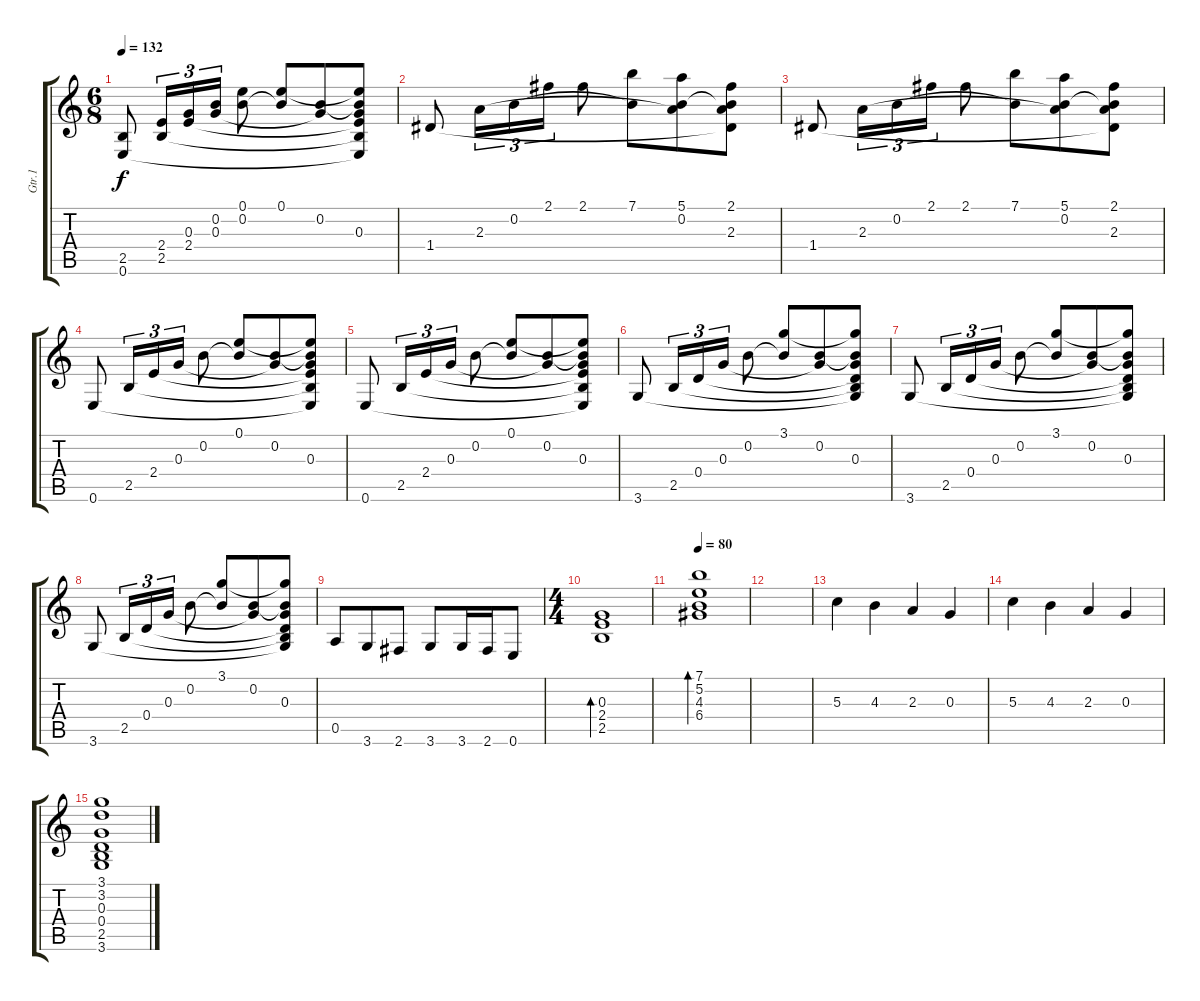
\track ("Gtr.1" "Gtr.1") {instrument acousticguitarnylon}
\staff {score tabs}
\tuning (E4 B3 G3 D3 A2 E2) {hide}
\ts (6 8)
\tempo 132
\clef g2
\ks c
(2.5{t} 0.6).8{dy f} (2.4{t} 2.5).16{tu (3 2)} (0.3{t} 2.4).16{tu (3 2)} (0.2{t} 0.3).16{tu (3 2)} (0.1{t} 0.2).8 (0.1 0.2{t}).8 (0.2 0.3{t}).8 (0.1{t} 0.2{t} 0.3 2.4{t} 2.5{t} 0.6{t}).8 |
1.4.8 2.3.16{tu (3 2)} 0.2.16{tu (3 2)} 2.1.16{tu (3 2)} 2.1.8 (7.1 0.2{t}).8 (5.1 0.2 2.3{t}).8 (2.1 0.2{t} 2.3 1.4{t}).8 |
1.4.8 2.3.16{tu (3 2)} 0.2.16{tu (3 2)} 2.1.16{tu (3 2)} 2.1.8 (7.1 0.2{t}).8 (5.1 0.2 2.3{t}).8 (2.1 0.2{t} 2.3 1.4{t}).8 |
0.6.8 2.5.16{tu (3 2)} 2.4.16{tu (3 2)} 0.3.16{tu (3 2)} 0.2.8 (0.1 0.2{t}).8 (0.2 0.3{t}).8 (0.1{t} 0.2{t} 0.3 2.4{t} 2.5{t} 0.6{t}).8 |
0.6.8 2.5.16{tu (3 2)} 2.4.16{tu (3 2)} 0.3.16{tu (3 2)} 0.2.8 (0.1 0.2{t}).8 (0.2 0.3{t}).8 (0.1{t} 0.2{t} 0.3 2.4{t} 2.5{t} 0.6{t}).8 |
3.6.8 2.5.16{tu (3 2)} 0.4.16{tu (3 2)} 0.3.16{tu (3 2)} 0.2.8 (3.1 0.2{t}).8 (0.2 0.3{t}).8 (3.1{t} 0.2{t} 0.3 0.4{t} 2.5{t} 3.6{t}).8 |
3.6.8 2.5.16{tu (3 2)} 0.4.16{tu (3 2)} 0.3.16{tu (3 2)} 0.2.8 (3.1 0.2{t}).8 (0.2 0.3{t}).8 (3.1{t} 0.2{t} 0.3 0.4{t} 2.5{t} 3.6{t}).8 |
3.6.8 2.5.16{tu (3 2)} 0.4.16{tu (3 2)} 0.3.16{tu (3 2)} 0.2.8 (3.1 0.2{t}).8 (0.2 0.3{t}).8 (3.1{t} 0.2{t} 0.3 0.4{t} 2.5{t} 3.6{t}).8 |
0.5.8 3.6.8 2.6.8 3.6.8 3.6.16 2.6.16 0.6.8 |
\ts (4 4)
(0.3 2.4 2.5).1{bd 60} |
\tempo 80
(7.1 5.2 4.3 6.4).1{bd 60} |
|
5.3.4 4.3.4 2.3.4 0.3.4 |
5.3.4 4.3.4 2.3.4 0.3.4 |
(3.1 3.2 0.3 0.4 2.5 3.6).1
